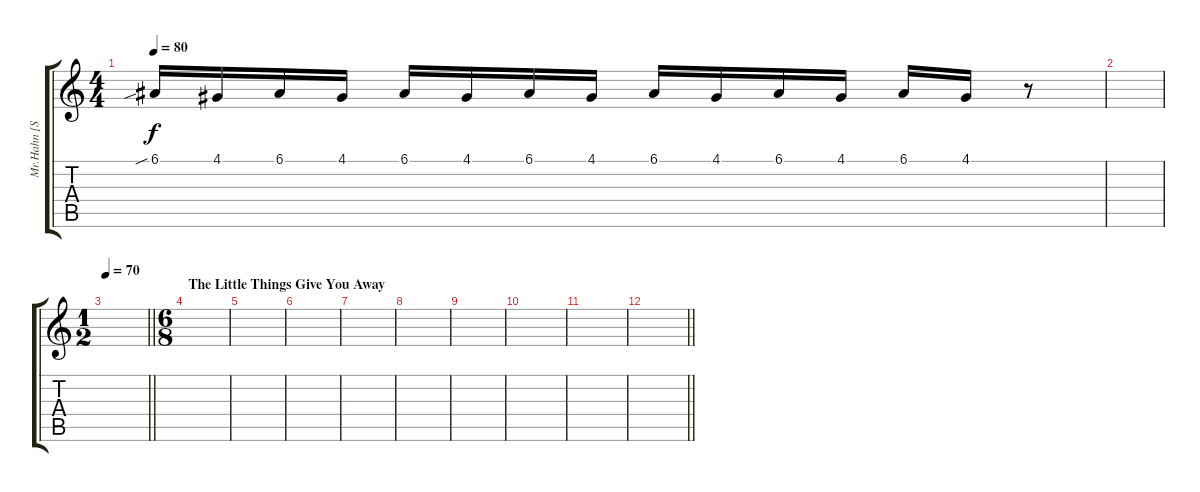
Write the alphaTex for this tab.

\track ("Mr.Hahn [Sampler1]" "Mr.Hahn [S") {instrument fx7echoes}
\staff {score tabs}
\tuning (E4 B3 G3 D3 A2 D2) {hide}
\ts (4 4)
\tempo 80
\clef g2
\ks c
6.1{sib}.16{dy f volume 13} 4.1.16 6.1.16{volume 11} 4.1.16 6.1.16{volume 8} 4.1.16 6.1.16{volume 7} 4.1.16 6.1.16{volume 5} 4.1.16 6.1.16{volume 4} 4.1.16 6.1.16{volume 0} 4.1.16 r.8 |
|
\ts (1 2)
\tempo 70
\barLineRight lightlight
|
\ts (6 8)
\section ("" "The Little Things Give You Away")
|
|
|
|
|
|
|
|
\barLineRight lightlight
